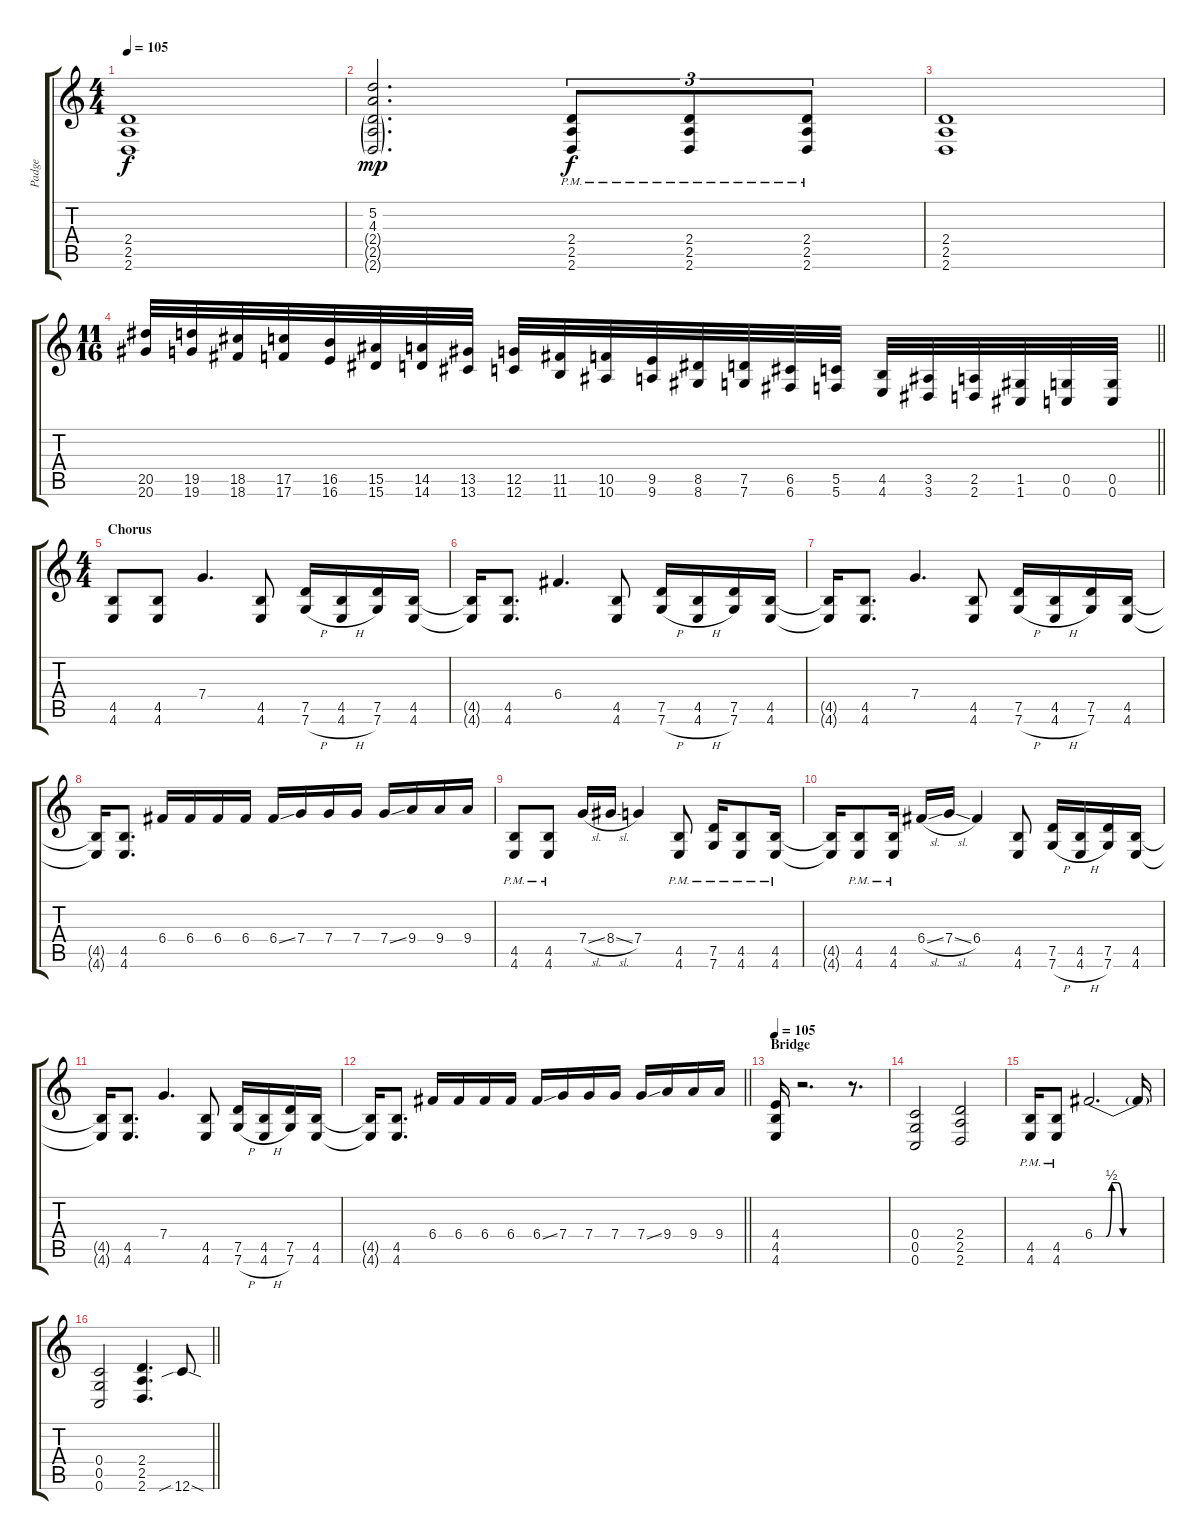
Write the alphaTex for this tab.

\track ("Padge" "Padge") {instrument distortionguitar}
\staff {score tabs}
\tuning (D4 A3 F3 C3 G2 C2) {hide}
\ts (4 4)
\tempo 105
\clef g2
\ks c
(2.4 2.5 2.6).1{dy f} |
(5.2 4.3 2.4{g} 2.5{g} 2.6{g}).2{d dy mp} (2.4{pm} 2.5{pm} 2.6{pm}).8{tu (3 2) dy f} (2.4{pm} 2.5{pm} 2.6{pm}).8{tu (3 2)} (2.4{pm} 2.5{pm} 2.6{pm}).8{tu (3 2)} |
(2.4 2.5 2.6).1 |
\ts (11 16)
\barLineRight lightlight
(20.5 20.6).32{instrument guitarfretnoise} (19.5 19.6).32 (18.5 18.6).32 (17.5 17.6).32 (16.5 16.6).32 (15.5 15.6).32 (14.5 14.6).32 (13.5 13.6).32 (12.5 12.6).32 (11.5 11.6).32 (10.5 10.6).32 (9.5 9.6).32 (8.5 8.6).32 (7.5 7.6).32 (6.5 6.6).32 (5.5 5.6).32 (4.5 4.6).32 (3.5 3.6).32 (2.5 2.6).32 (1.5 1.6).32 (0.5 0.6).32 (0.5 0.6).32 |
\ts (4 4)
\section ("" "Chorus")
(4.5 4.6).8{instrument distortionguitar} (4.5 4.6).8 7.4.4{d} (4.5 4.6).8 (7.5 7.6{h}).16 (4.5 4.6{h}).16 (7.5 7.6).16 (4.5 4.6).16 |
(4.5{t} 4.6{t}).16 (4.5 4.6).8{d} 6.4.4{d} (4.5 4.6).8 (7.5 7.6{h}).16 (4.5 4.6{h}).16 (7.5 7.6).16 (4.5 4.6).16 |
(4.5{t} 4.6{t}).16 (4.5 4.6).8{d} 7.4.4{d} (4.5 4.6).8 (7.5 7.6{h}).16 (4.5 4.6{h}).16 (7.5 7.6).16 (4.5 4.6).16 |
(4.5{t} 4.6{t}).16 (4.5 4.6).8{d} 6.4.16 6.4.16 6.4.16 6.4.16 6.4{ss}.16 7.4.16 7.4.16 7.4.16 7.4{ss}.16 9.4.16 9.4.16 9.4.16 |
(4.5{pm} 4.6{pm}).8 (4.5{pm} 4.6{pm}).8 7.4{sl}.16 8.4{sl}.16 7.4.4 (4.5{pm} 4.6{pm}).8 (7.5{pm} 7.6{pm}).16 (4.5{pm} 4.6{pm}).8 (4.5{pm} 4.6{pm}).16 |
(4.5{t} 4.6{t}).16 (4.5{pm} 4.6{pm}).8 (4.5{pm} 4.6{pm}).16 6.4{sl}.16 7.4{sl}.16 6.4.4 (4.5 4.6).8 (7.5 7.6{h}).16 (4.5 4.6{h}).16 (7.5 7.6).16 (4.5 4.6).16 |
(4.5{t} 4.6{t}).16 (4.5 4.6).8{d} 7.4.4{d} (4.5 4.6).8 (7.5 7.6{h}).16 (4.5 4.6{h}).16 (7.5 7.6).16 (4.5 4.6).16 |
\barLineRight lightlight
(4.5{t} 4.6{t}).16 (4.5 4.6).8{d} 6.4.16 6.4.16 6.4.16 6.4.16 6.4{ss}.16 7.4.16 7.4.16 7.4.16 7.4{ss}.16 9.4.16 9.4.16 9.4.16 |
\section ("" "Bridge")
\tempo 105
(4.4 4.5 4.6).16 r.2{d} r.8{d} |
(0.4 0.5 0.6).2 (2.4 2.5 2.6).2 |
(4.5{pm} 4.6{pm}).16 (4.5{pm} 4.6{pm}).8 6.4{be (custom 0 0 10 0 15 2 17 2 20 2 25 0 30 0 35 0 40 0 60 0)}.2{d} 6.4{t}.16 |
\barLineRight lightlight
(0.4 0.5 0.6).2 (2.4 2.5 2.6).4{d} 12.6{sib sod}.8
